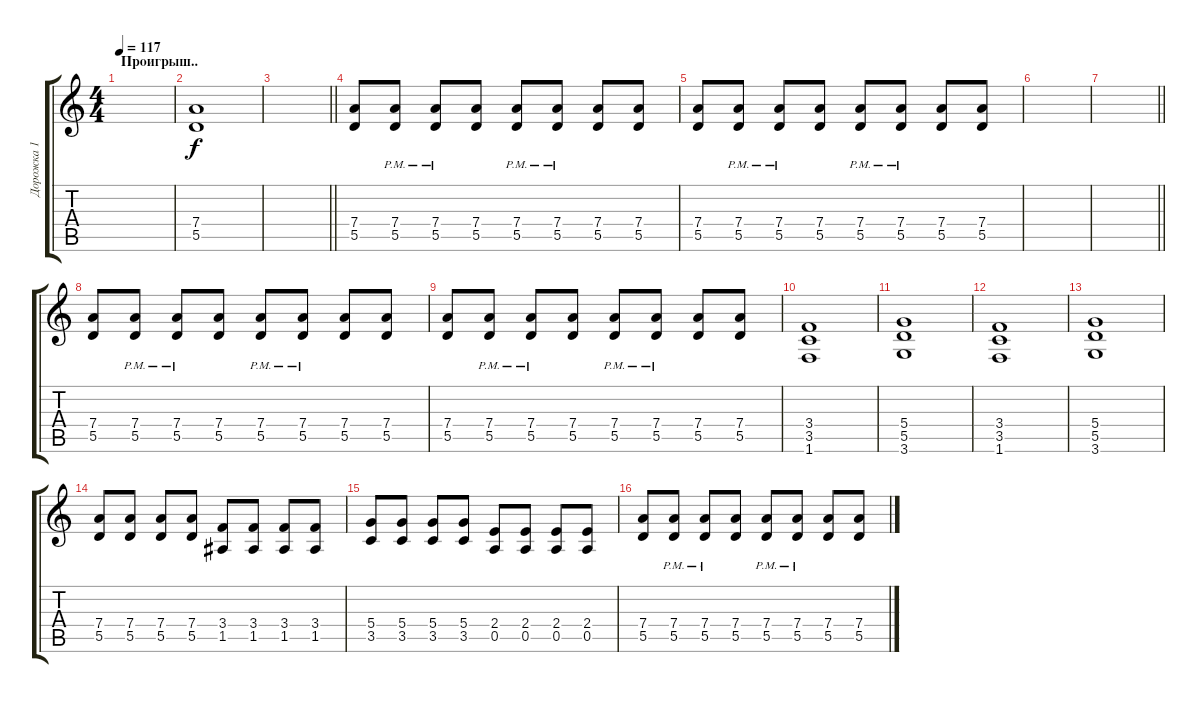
\track ("Дорожка 1" "Дорожка 1") {instrument acousticguitarsteel}
\staff {score tabs}
\tuning (E4 B3 G3 D3 A2 E2) {hide}
\ts (4 4)
\section ("" "Проигрыш..")
\tempo 117
\clef g2
\ks c
|
(7.4 5.5).1 |
\barLineRight lightlight
|
(7.4 5.5).8 (7.4{pm} 5.5{pm}).8 (7.4{pm} 5.5{pm}).8 (7.4 5.5).8 (7.4{pm} 5.5{pm}).8 (7.4{pm} 5.5{pm}).8 (7.4 5.5).8 (7.4 5.5).8 |
(7.4 5.5).8 (7.4{pm} 5.5{pm}).8 (7.4{pm} 5.5{pm}).8 (7.4 5.5).8 (7.4{pm} 5.5{pm}).8 (7.4{pm} 5.5{pm}).8 (7.4 5.5).8 (7.4 5.5).8 |
|
\barLineRight lightlight
|
(7.4 5.5).8 (7.4{pm} 5.5{pm}).8 (7.4{pm} 5.5{pm}).8 (7.4 5.5).8 (7.4{pm} 5.5{pm}).8 (7.4{pm} 5.5{pm}).8 (7.4 5.5).8 (7.4 5.5).8 |
(7.4 5.5).8 (7.4{pm} 5.5{pm}).8 (7.4{pm} 5.5{pm}).8 (7.4 5.5).8 (7.4{pm} 5.5{pm}).8 (7.4{pm} 5.5{pm}).8 (7.4 5.5).8 (7.4 5.5).8 |
(3.4 3.5 1.6).1 |
(5.4 5.5 3.6).1 |
(3.4 3.5 1.6).1 |
(5.4 5.5 3.6).1 |
(7.4 5.5).8 (7.4 5.5).8 (7.4 5.5).8 (7.4 5.5).8 (3.4 1.5).8 (3.4 1.5).8 (3.4 1.5).8 (3.4 1.5).8 |
(5.4 3.5).8 (5.4 3.5).8 (5.4 3.5).8 (5.4 3.5).8 (2.4 0.5).8 (2.4 0.5).8 (2.4 0.5).8 (2.4 0.5).8 |
(7.4 5.5).8 (7.4{pm} 5.5{pm}).8 (7.4{pm} 5.5{pm}).8 (7.4 5.5).8 (7.4{pm} 5.5{pm}).8 (7.4{pm} 5.5{pm}).8 (7.4 5.5).8 (7.4 5.5).8
